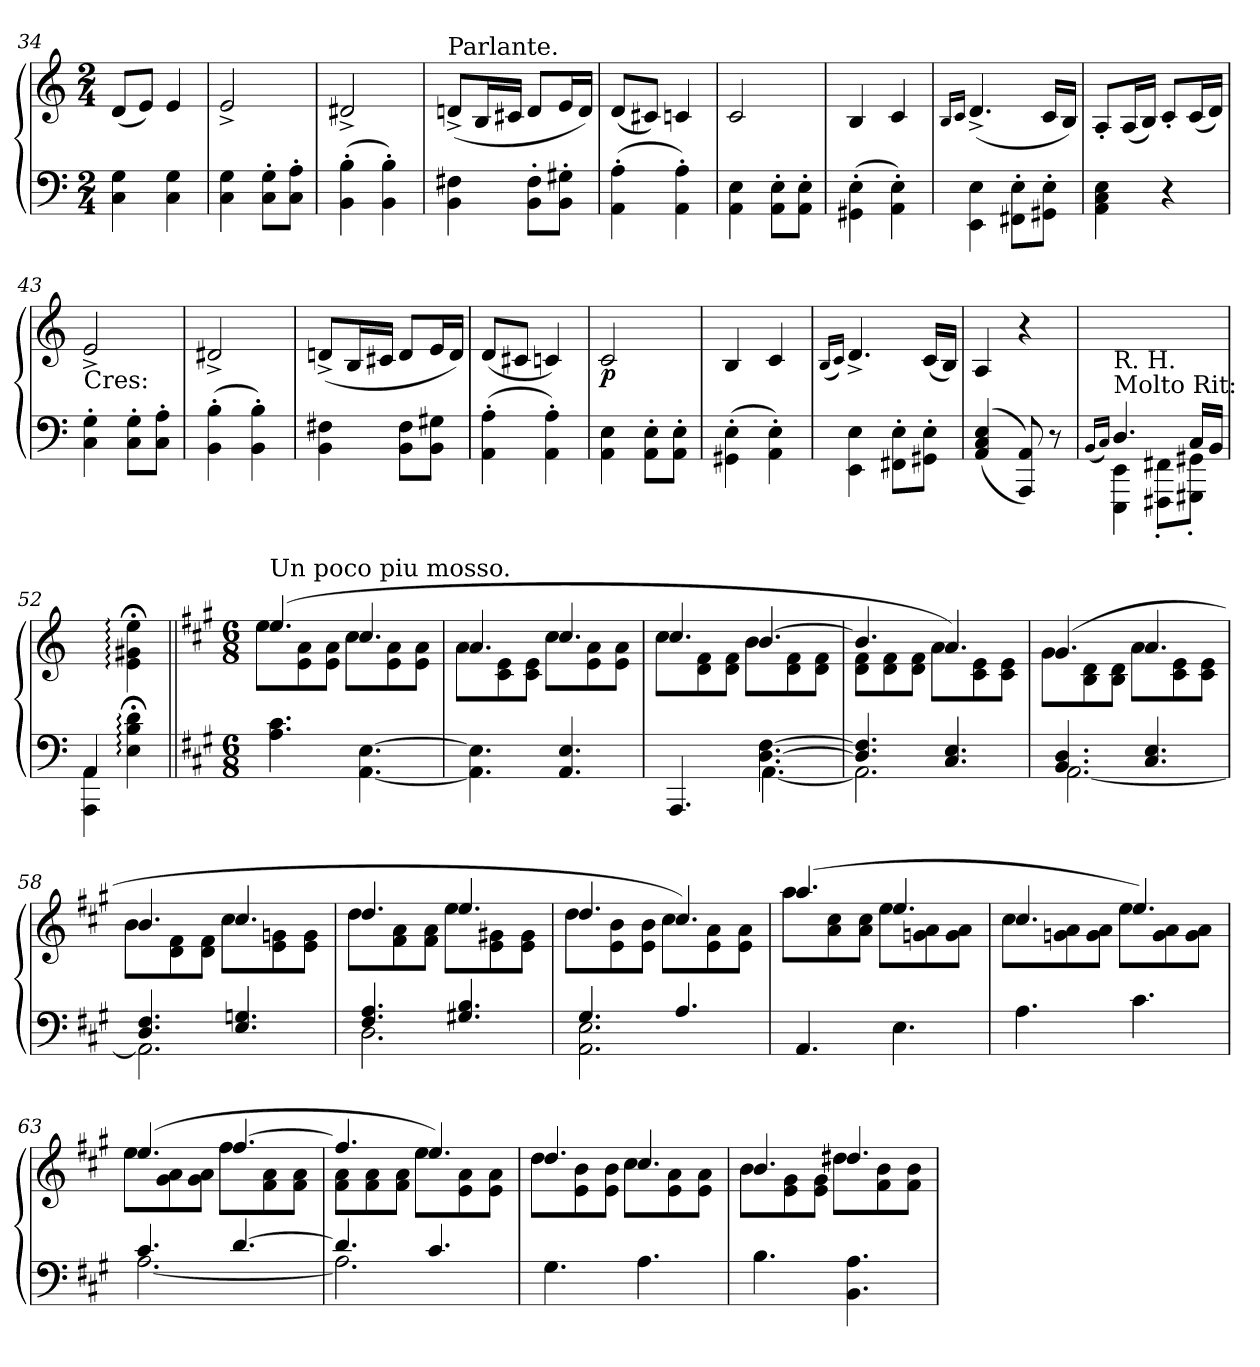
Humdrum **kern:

**kern	**kern	**dynam
*part1	*part1	*part1
*staff2	*staff1	*staff1/2
*clefF4	*clefG2	*
*k[]	*k[]	*
*M2/4	*M2/4	*
=34	=34	=34
4C\ 4G\	(<8d/L	.
.	8e/J)	.
4C\ 4G\	4e/	.
=35	=35	=35
4C\ 4G\	2e^/	.
8C'\ 8G'\L	.	.
8C'\ 8A'\J	.	.
=36	=36	=36
(>4BB'\ 4B'\	2d#X^/	.
4BB'\ 4B'\)	.	.
=37	=37	=37
!	!LO:TX:a:t=Parlante.	!
4BB\ 4F#X\	(<8dn^/L	.
.	16B/L	.
.	16c#X/JJ	.
8BB'\ 8F#'\L	8d/L	.
8BB'\ 8G#X'\J	16e/L	.
.	16d/JJ)	.
=38	=38	=38
(>4AA'\ 4A'\	(<8d/L	.
.	8c#X/J)	.
4AA'\ 4A'\)	4cn/	.
=39	=39	=39
4AA\ 4E\	2c/	.
8AA'\ 8E'\L	.	.
8AA'\ 8E'\J	.	.
=40	=40	=40
(>4GG#X'\ 4E'\	4B/	.
4AA'\ 4E'\)	4c/	.
=41	=41	=41
.	16qqB/LL	.
.	16qqc/JJ	.
4EE\ 4E\	(<4.d^/	.
8FF#X'\ 8E'\L	.	.
8GG#X'\ 8E'\J	16c/LL	.
.	16B/JJ)	.
=42	=42	=42
4AA\ 4C\ 4E\	8A'/L	.
.	(<16A/L	.
.	16B/JJ)	.
4r	8c'/L	.
.	(<16c/L	.
.	16d/JJ)	.
=43	=43	=43
!	!LO:TX:b:t=Cres&colon;	!
4C'\ 4G'\	2e^/	.
8C'\ 8G'\L	.	.
8C'\ 8A'\J	.	.
=44	=44	=44
(>4BB'\ 4B'\	2d#X^/	.
4BB'\ 4B'\)	.	.
=45	=45	=45
4BB\ 4F#X\	(<8dn^/L	.
.	16B/L	.
.	16c#X/JJ	.
8BB\ 8F#\L	8d/L	.
8BB\ 8G#X\J	16e/L	.
.	16d/JJ)	.
=46	=46	=46
(>4AA'\ 4A'\	(<8d/L	.
.	8c#X/J	.
4AA'\ 4A'\)	4cn/)	.
=47	=47	=47
!	!	!LO:DY:b
4AA\ 4E\	2c/	p
8AA'\ 8E'\L	.	.
8AA'\ 8E'\J	.	.
=48	=48	=48
(>4GG#X'\ 4E'\	4B/	.
4AA'\ 4E'\)	4c/	.
=49	=49	=49
.	(<16qqB/LL	.
.	16qqc/JJ)	.
4EE\ 4E\	4.d^/	.
8FF#X'\ 8E'\L	.	.
8GG#X'\ 8E'\J	(<16c/LL	.
.	16B/JJ)	.
=50	=50	=50
(<(>4AA/ 4C/ 4E/	4A/	.
8AAA/ 8AA/))	4r	.
8r	.	.
=51	=51	=51
(<16qqBB/LL	.	.
16qqC/JJ)	.	.
*^	*	*
!LO:TX:a:t=Molto Rit&colon;	!	!	!
!LO:TX:a:t=R. H.	!	!	!
4.D/	4EEE\ 4EE\	2ryy	.
.	8FFF#X'\ 8FF#X'\L	.	.
16C/LL	8GGG#X'\ 8GG#X'\J	.	.
16BB/JJ	.	.	.
=52	=52	=52	=52
4AA/	4AAA\ 4AA\	4ryy	.
4E:;<\ 4B:;<\ 4d:;<\	4ryy	4e:;<\ 4g#X:;<\ 4ee:;<\	.
*v	*v	*	*
=53||	=53||	=53||
*k[f#c#g#]	*k[f#c#g#]	*
*M6/8	*M6/8	*
*^	*^	*
!	!	!LO:TX:a:t=Un poco piu mosso.	!	!
!LO:TX:a:t=Dolce e cantabile.	!	!	!	!
*v	*v	*	*	*
4.A\ 4.c#\	(>4.ee/	8ee\L	.
.	.	8e\ 8a\	.
.	.	8e\ 8a\J	.
[4.AA\ [4.E\	4.cc#/	8cc#\L	.
.	.	8e\ 8a\	.
.	.	8e\ 8a\J	.
=54	=54	=54	=54
4.AA]\ 4.E]\	4.a/	8a\L	.
.	.	8c#\ 8e\	.
.	.	8c#\ 8e\J	.
4.AA/ 4.E/	4.cc#/	8cc#\L	.
.	.	8e\ 8a\	.
.	.	8e\ 8a\J	.
=55	=55	=55	=55
*^	*	*	*
4.AAA/	4ryy	4.cc#/	8cc#\L	.
.	.	.	8d\ 8f#\	.
.	8ryy	.	8d\ 8f#\J	.
[4.D\ [4.F#\	[4.AA\	[4.b/	8b\L	.
.	.	.	8d\ 8f#\	.
.	.	.	8d\ 8f#\J	.
=56	=56	=56	=56	=56
4.D]/ 4.F#]/	2.AA\]	4.b/]	8d\ 8f#\L	.
.	.	.	8d\ 8f#\	.
.	.	.	8d\ 8f#\J	.
4.C#/ 4.E/	.	4.a/)	8a\L	.
.	.	.	8c#\ 8e\	.
.	.	.	8c#\ 8e\J	.
=57	=57	=57	=57	=57
4.BB/ 4.D/	[2.AA\	(>4.g#/	8g#\L	.
.	.	.	8B\ 8d\	.
.	.	.	8B\ 8d\J	.
4.C#/ 4.E/	.	4.a/	8a\L	.
.	.	.	8c#\ 8e\	.
.	.	.	8c#\ 8e\J	.
=58	=58	=58	=58	=58
4.D/ 4.F#/	2.AA\]	4.b/	8b\L	.
.	.	.	8d\ 8f#\	.
.	.	.	8d\ 8f#\J	.
4.E/ 4.Gn/	.	4.cc#/	8cc#\L	.
.	.	.	8e\ 8gn\	.
.	.	.	8e\ 8g\J	.
=59	=59	=59	=59	=59
4.F#/ 4.A/	2.D\	4.dd/	8dd\L	.
.	.	.	8f#\ 8a\	.
.	.	.	8f#\ 8a\J	.
4.G#X/ 4.B/	.	4.ee/	8ee\L	.
.	.	.	8e\ 8g#X\	.
.	.	.	8e\ 8g#\J	.
=60	=60	=60	=60	=60
4.G#/	2.AA\ 2.E\	4.dd/	8dd\L	.
.	.	.	8e\ 8b\	.
.	.	.	8e\ 8b\J	.
4.A/	.	4.cc#/)	8cc#\L	.
.	.	.	8e\ 8a\	.
.	.	.	8e\ 8a\J	.
*v	*v	*	*	*
=61	=61	=61	=61
4.AA/	(>4.aa/	8aa\L	.
.	.	8a\ 8cc#\	.
.	.	8a\ 8cc#\J	.
4.E\	4.ee/	8ee\L	.
.	.	8gn\ 8a\	.
.	.	8g\ 8a\J	.
=62	=62	=62	=62
4.A\	4.cc#/	8cc#\L	.
.	.	8gn\ 8a\	.
.	.	8g\ 8a\J	.
4.c#\	4.ee/)	8ee\L	.
.	.	8g\ 8a\	.
.	.	8g\ 8a\J	.
=63	=63	=63	=63
*^	*	*	*
4.c#/	[2.A\	(>4.ee/	8ee\L	.
.	.	.	8g#\ 8a\	.
.	.	.	8g#\ 8a\J	.
[4.d/	.	[4.ff#/	8ff#\L	.
.	.	.	8f#\ 8a\	.
.	.	.	8f#\ 8a\J	.
=64	=64	=64	=64	=64
4.d/]	2.A\]	4.ff#/]	8f#\ 8a\L	.
.	.	.	8f#\ 8a\	.
.	.	.	8f#\ 8a\J	.
4.c#/	.	4.ee/)	8ee\L	.
.	.	.	8e\ 8a\	.
.	.	.	8e\ 8a\J	.
*v	*v	*	*	*
=65	=65	=65	=65
4.G#\	4.dd/	8dd\L	.
.	.	8e\ 8b\	.
.	.	8e\ 8b\J	.
4.A\	4.cc#/	8cc#\L	.
.	.	8e\ 8a\	.
.	.	8e\ 8a\J	.
=66	=66	=66	=66
4.B\	4.b/	8b\L	.
.	.	8e\ 8g#\	.
.	.	8e\ 8g#\J	.
4.BB\ 4.A\	4.dd#X/	8dd#\L	.
.	.	8f#\ 8b\	.
.	.	8f#\ 8b\J	.
*	*v	*v	*
=	=	=
*-	*-	*-
